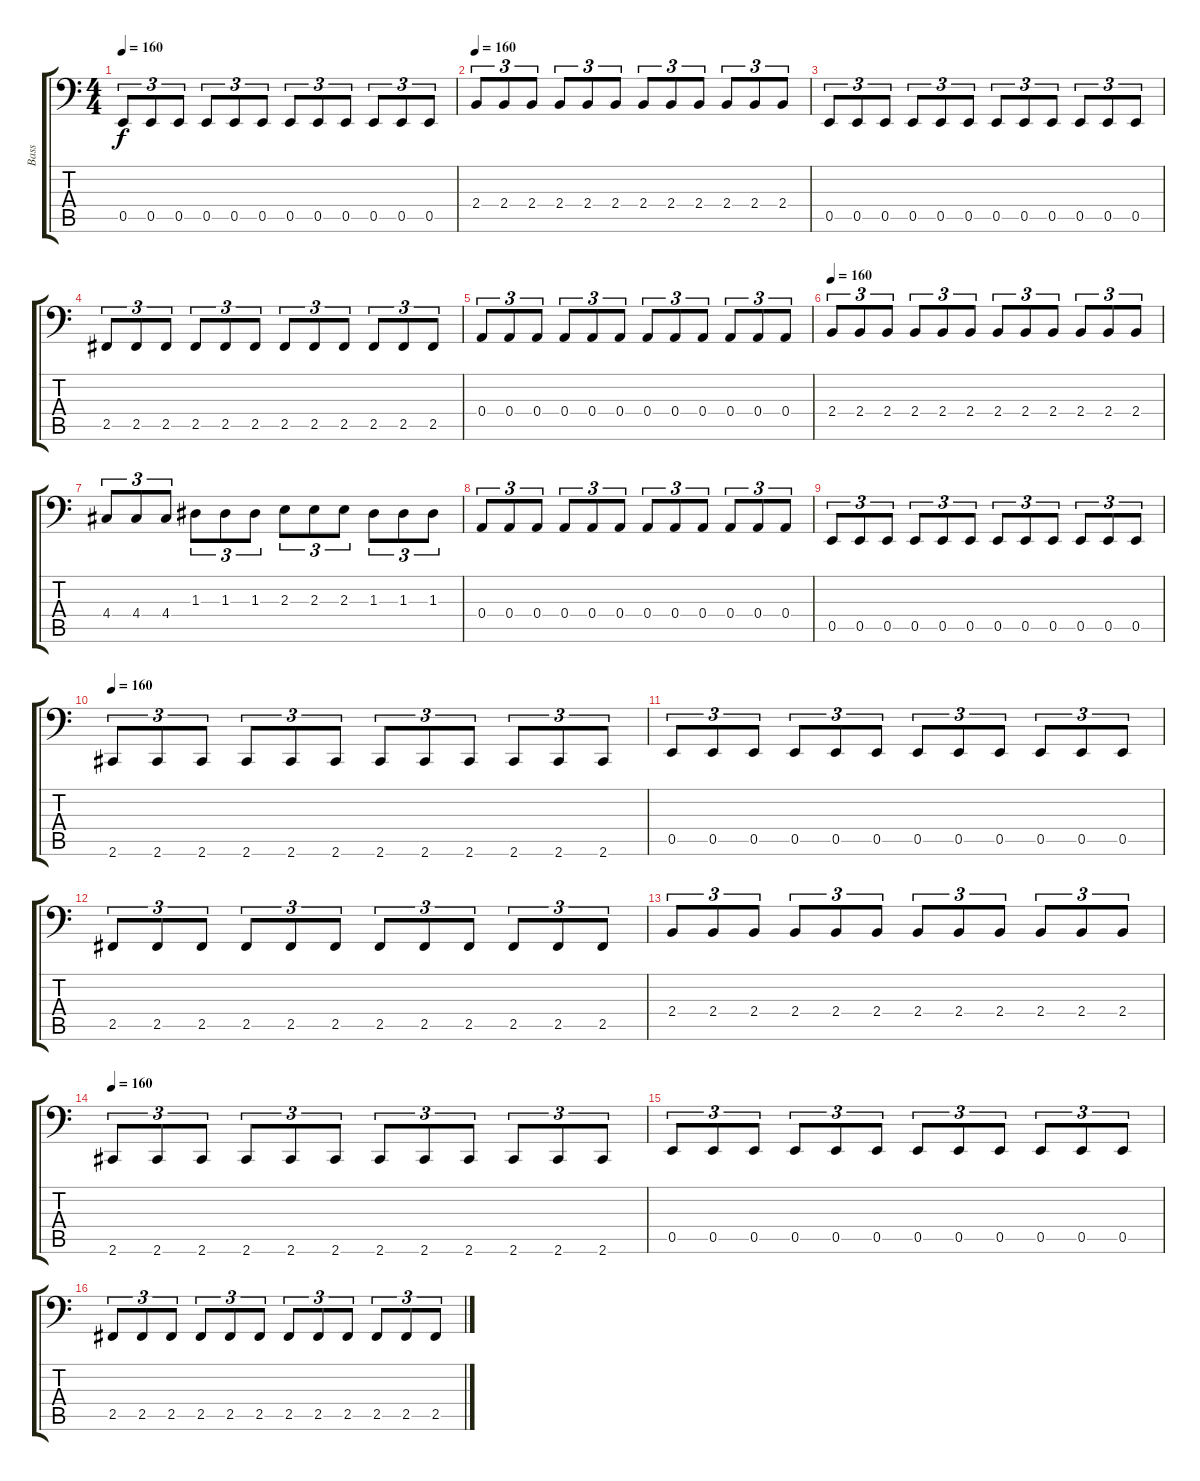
\track ("Bass" "Bass") {instrument electricbassfinger}
\staff {score tabs}
\tuning (C3 G2 D2 A1 E1 B0) {hide}
\ts (4 4)
\tempo 160
\clef f4
\ks c
0.5.8{tu (3 2) dy f} 0.5.8{tu (3 2)} 0.5.8{tu (3 2)} 0.5.8{tu (3 2)} 0.5.8{tu (3 2)} 0.5.8{tu (3 2)} 0.5.8{tu (3 2)} 0.5.8{tu (3 2)} 0.5.8{tu (3 2)} 0.5.8{tu (3 2)} 0.5.8{tu (3 2)} 0.5.8{tu (3 2)} |
\tempo 160
2.4.8{tu (3 2)} 2.4.8{tu (3 2)} 2.4.8{tu (3 2)} 2.4.8{tu (3 2)} 2.4.8{tu (3 2)} 2.4.8{tu (3 2)} 2.4.8{tu (3 2)} 2.4.8{tu (3 2)} 2.4.8{tu (3 2)} 2.4.8{tu (3 2)} 2.4.8{tu (3 2)} 2.4.8{tu (3 2)} |
0.5.8{tu (3 2)} 0.5.8{tu (3 2)} 0.5.8{tu (3 2)} 0.5.8{tu (3 2)} 0.5.8{tu (3 2)} 0.5.8{tu (3 2)} 0.5.8{tu (3 2)} 0.5.8{tu (3 2)} 0.5.8{tu (3 2)} 0.5.8{tu (3 2)} 0.5.8{tu (3 2)} 0.5.8{tu (3 2)} |
2.5.8{tu (3 2)} 2.5.8{tu (3 2)} 2.5.8{tu (3 2)} 2.5.8{tu (3 2)} 2.5.8{tu (3 2)} 2.5.8{tu (3 2)} 2.5.8{tu (3 2)} 2.5.8{tu (3 2)} 2.5.8{tu (3 2)} 2.5.8{tu (3 2)} 2.5.8{tu (3 2)} 2.5.8{tu (3 2)} |
0.4.8{tu (3 2)} 0.4.8{tu (3 2)} 0.4.8{tu (3 2)} 0.4.8{tu (3 2)} 0.4.8{tu (3 2)} 0.4.8{tu (3 2)} 0.4.8{tu (3 2)} 0.4.8{tu (3 2)} 0.4.8{tu (3 2)} 0.4.8{tu (3 2)} 0.4.8{tu (3 2)} 0.4.8{tu (3 2)} |
\tempo 160
2.4.8{tu (3 2)} 2.4.8{tu (3 2)} 2.4.8{tu (3 2)} 2.4.8{tu (3 2)} 2.4.8{tu (3 2)} 2.4.8{tu (3 2)} 2.4.8{tu (3 2)} 2.4.8{tu (3 2)} 2.4.8{tu (3 2)} 2.4.8{tu (3 2)} 2.4.8{tu (3 2)} 2.4.8{tu (3 2)} |
4.4.8{tu (3 2)} 4.4.8{tu (3 2)} 4.4.8{tu (3 2)} 1.3.8{tu (3 2)} 1.3.8{tu (3 2)} 1.3.8{tu (3 2)} 2.3.8{tu (3 2)} 2.3.8{tu (3 2)} 2.3.8{tu (3 2)} 1.3.8{tu (3 2)} 1.3.8{tu (3 2)} 1.3.8{tu (3 2)} |
0.4.8{tu (3 2)} 0.4.8{tu (3 2)} 0.4.8{tu (3 2)} 0.4.8{tu (3 2)} 0.4.8{tu (3 2)} 0.4.8{tu (3 2)} 0.4.8{tu (3 2)} 0.4.8{tu (3 2)} 0.4.8{tu (3 2)} 0.4.8{tu (3 2)} 0.4.8{tu (3 2)} 0.4.8{tu (3 2)} |
0.5.8{tu (3 2)} 0.5.8{tu (3 2)} 0.5.8{tu (3 2)} 0.5.8{tu (3 2)} 0.5.8{tu (3 2)} 0.5.8{tu (3 2)} 0.5.8{tu (3 2)} 0.5.8{tu (3 2)} 0.5.8{tu (3 2)} 0.5.8{tu (3 2)} 0.5.8{tu (3 2)} 0.5.8{tu (3 2)} |
\tempo 160
2.6.8{tu (3 2)} 2.6.8{tu (3 2)} 2.6.8{tu (3 2)} 2.6.8{tu (3 2)} 2.6.8{tu (3 2)} 2.6.8{tu (3 2)} 2.6.8{tu (3 2)} 2.6.8{tu (3 2)} 2.6.8{tu (3 2)} 2.6.8{tu (3 2)} 2.6.8{tu (3 2)} 2.6.8{tu (3 2)} |
0.5.8{tu (3 2)} 0.5.8{tu (3 2)} 0.5.8{tu (3 2)} 0.5.8{tu (3 2)} 0.5.8{tu (3 2)} 0.5.8{tu (3 2)} 0.5.8{tu (3 2)} 0.5.8{tu (3 2)} 0.5.8{tu (3 2)} 0.5.8{tu (3 2)} 0.5.8{tu (3 2)} 0.5.8{tu (3 2)} |
2.5.8{tu (3 2)} 2.5.8{tu (3 2)} 2.5.8{tu (3 2)} 2.5.8{tu (3 2)} 2.5.8{tu (3 2)} 2.5.8{tu (3 2)} 2.5.8{tu (3 2)} 2.5.8{tu (3 2)} 2.5.8{tu (3 2)} 2.5.8{tu (3 2)} 2.5.8{tu (3 2)} 2.5.8{tu (3 2)} |
2.4.8{tu (3 2)} 2.4.8{tu (3 2)} 2.4.8{tu (3 2)} 2.4.8{tu (3 2)} 2.4.8{tu (3 2)} 2.4.8{tu (3 2)} 2.4.8{tu (3 2)} 2.4.8{tu (3 2)} 2.4.8{tu (3 2)} 2.4.8{tu (3 2)} 2.4.8{tu (3 2)} 2.4.8{tu (3 2)} |
\tempo 160
2.6.8{tu (3 2)} 2.6.8{tu (3 2)} 2.6.8{tu (3 2)} 2.6.8{tu (3 2)} 2.6.8{tu (3 2)} 2.6.8{tu (3 2)} 2.6.8{tu (3 2)} 2.6.8{tu (3 2)} 2.6.8{tu (3 2)} 2.6.8{tu (3 2)} 2.6.8{tu (3 2)} 2.6.8{tu (3 2)} |
0.5.8{tu (3 2)} 0.5.8{tu (3 2)} 0.5.8{tu (3 2)} 0.5.8{tu (3 2)} 0.5.8{tu (3 2)} 0.5.8{tu (3 2)} 0.5.8{tu (3 2)} 0.5.8{tu (3 2)} 0.5.8{tu (3 2)} 0.5.8{tu (3 2)} 0.5.8{tu (3 2)} 0.5.8{tu (3 2)} |
2.5.8{tu (3 2)} 2.5.8{tu (3 2)} 2.5.8{tu (3 2)} 2.5.8{tu (3 2)} 2.5.8{tu (3 2)} 2.5.8{tu (3 2)} 2.5.8{tu (3 2)} 2.5.8{tu (3 2)} 2.5.8{tu (3 2)} 2.5.8{tu (3 2)} 2.5.8{tu (3 2)} 2.5.8{tu (3 2)}
